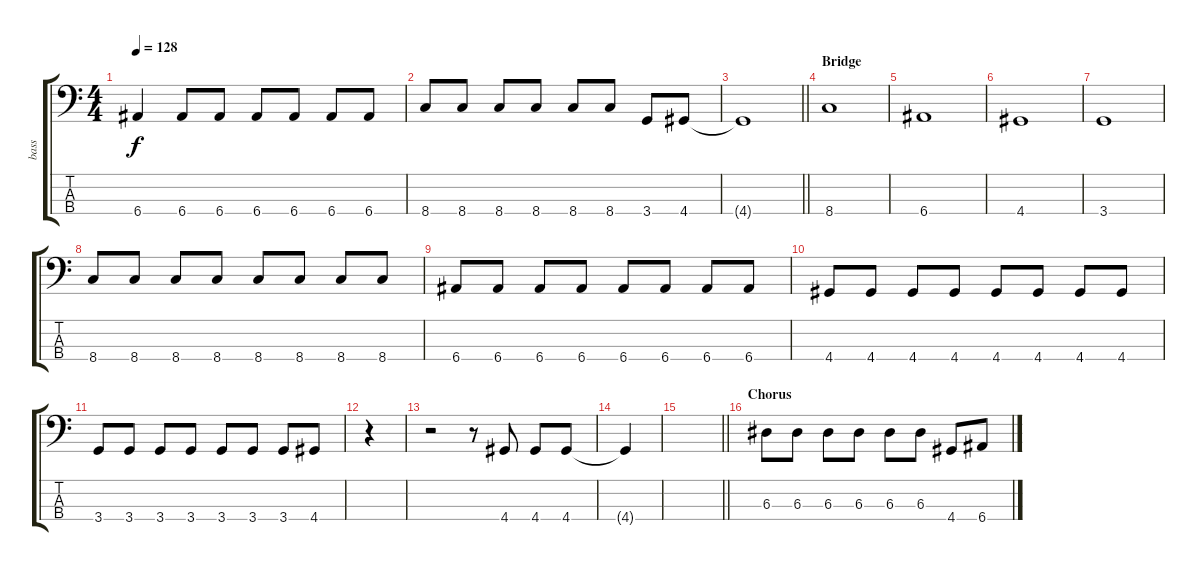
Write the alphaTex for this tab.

\track ("bass" "bass") {instrument electricbassfinger}
\staff {score tabs}
\tuning (G2 D2 A1 E1) {hide}
\ts (4 4)
\tempo 128
\clef f4
\ks c
6.4{t}.4{dy f} 6.4.8 6.4.8 6.4.8 6.4.8 6.4.8 6.4.8 |
8.4.8 8.4.8 8.4.8 8.4.8 8.4.8 8.4.8 3.4.8 4.4.8 |
\barLineRight lightlight
4.4{t}.1 |
\section ("" "Bridge")
8.4.1 |
6.4.1 |
4.4.1 |
3.4.1 |
8.4.8 8.4.8 8.4.8 8.4.8 8.4.8 8.4.8 8.4.8 8.4.8 |
6.4.8 6.4.8 6.4.8 6.4.8 6.4.8 6.4.8 6.4.8 6.4.8 |
4.4.8 4.4.8 4.4.8 4.4.8 4.4.8 4.4.8 4.4.8 4.4.8 |
3.4.8 3.4.8 3.4.8 3.4.8 3.4.8 3.4.8 3.4.8 4.4.8 |
r.4 |
r.2 r.8 4.4.8 4.4.8 4.4.8 |
4.4{t}.4 |
\barLineRight lightlight
|
\section ("" "Chorus")
6.3.8 6.3.8 6.3.8 6.3.8 6.3.8 6.3.8 4.4.8 6.4.8
